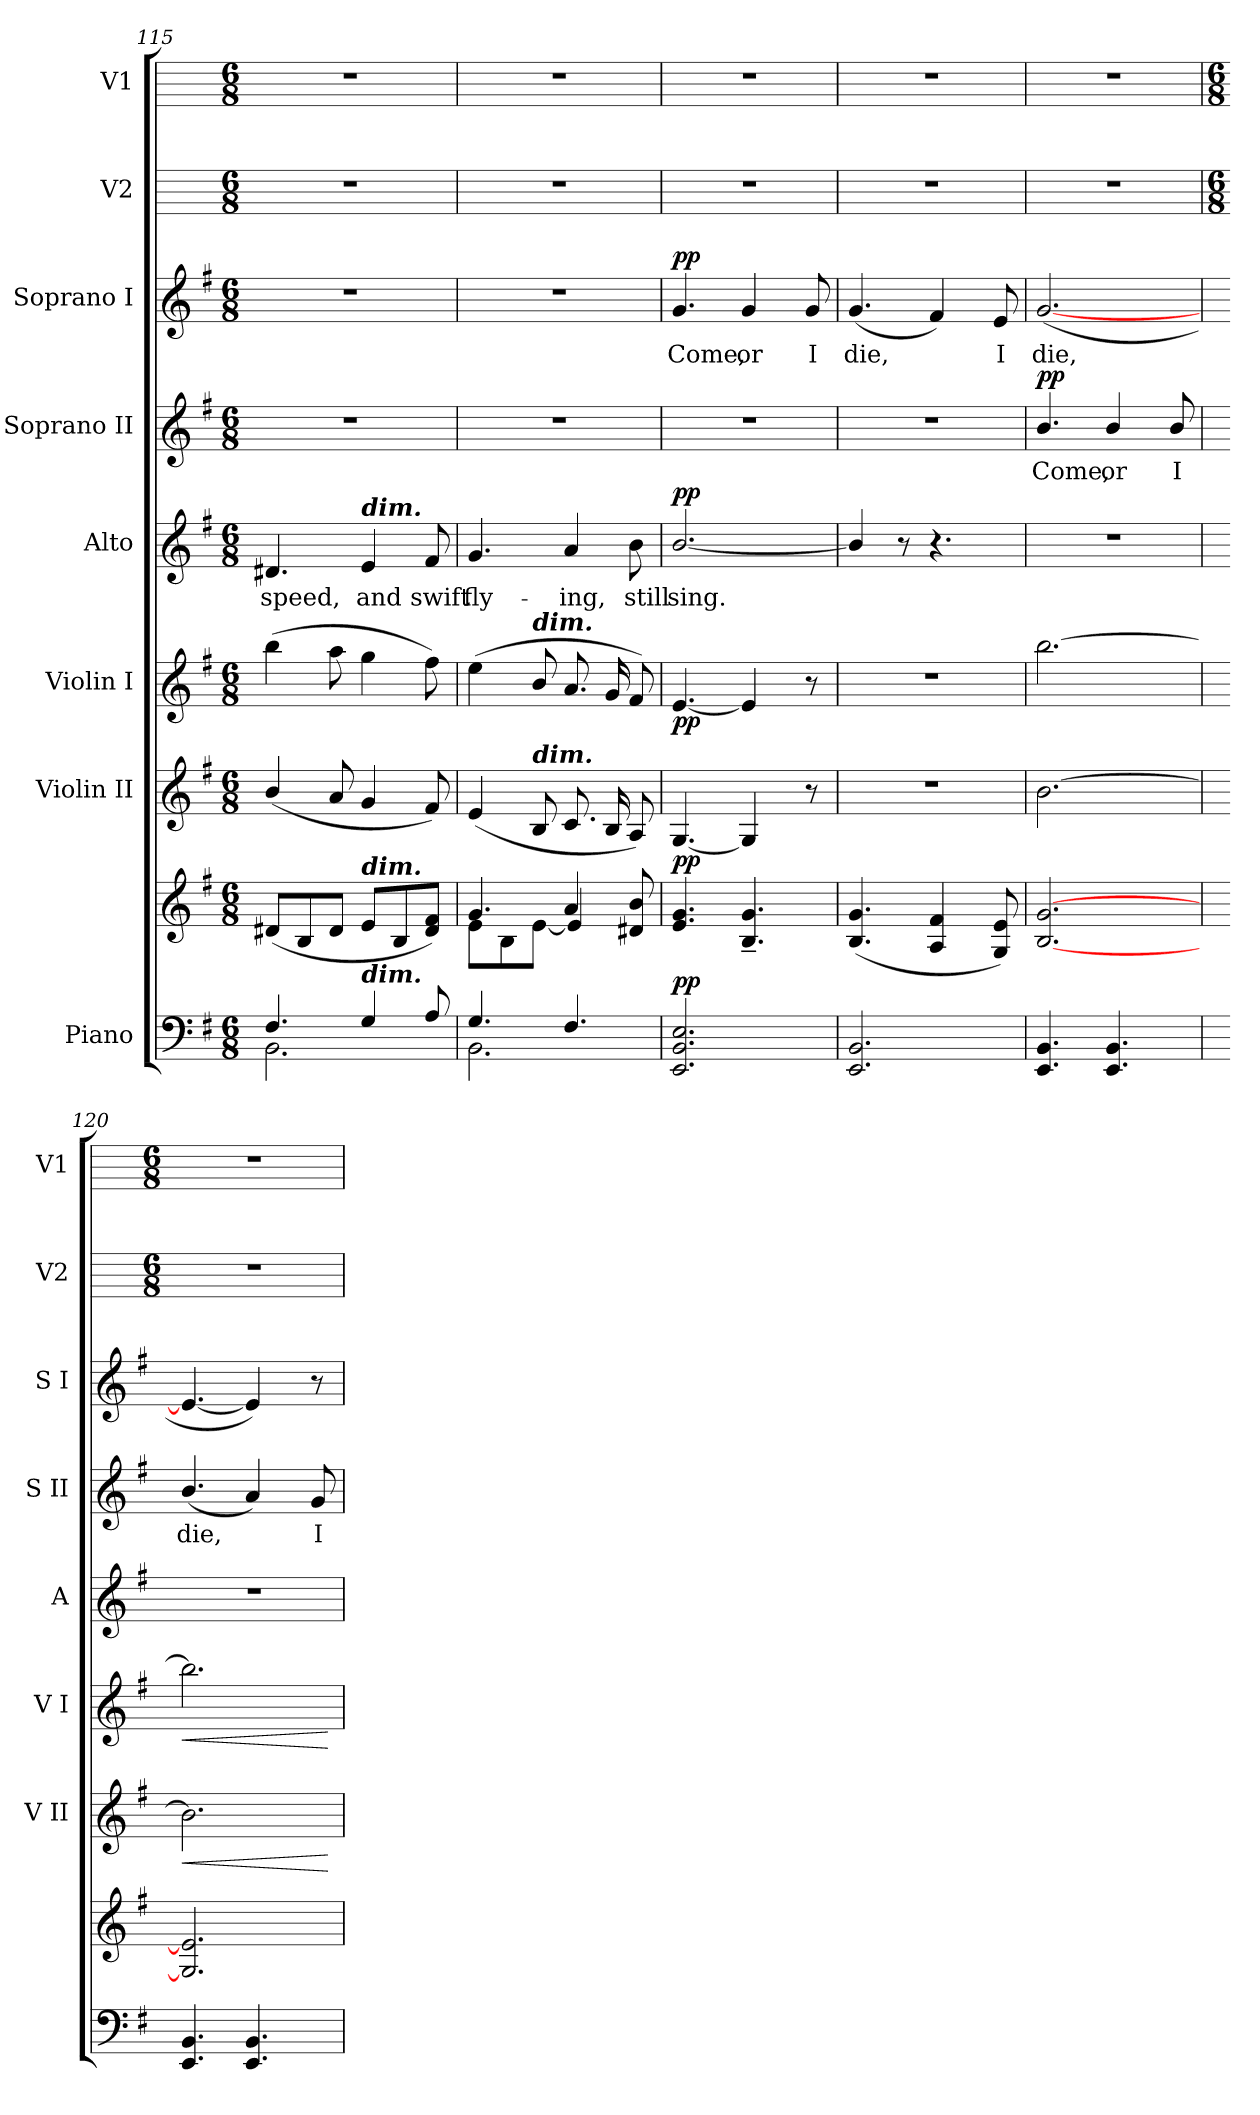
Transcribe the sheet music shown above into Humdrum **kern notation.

**kern	**kern	**dynam	**kern	**dynam	**kern	**dynam	**kern	**text	**dynam	**kern	**text	**dynam	**kern	**text	**dynam	**kern	**kern
*part8	*part8	*part8	*part7	*part7	*part6	*part6	*part5	*part5	*part5	*part4	*part4	*part4	*part3	*part3	*part3	*part2	*part1
*staff9	*staff8	*staff8/9	*staff7	*staff7	*staff6	*staff6	*staff5	*staff5	*staff5	*staff4	*staff4	*staff4	*staff3	*staff3	*staff3	*staff2	*staff1
*I"Piano	*	*	*I"Violin II	*	*I"Violin I	*	*I"Alto	*	*	*I"Soprano II	*	*	*I"Soprano I	*	*	*I"V2	*I"V1
*	*	*	*I'V II	*	*I'V I	*	*I'A	*	*	*I'S II	*	*	*I'S I	*	*	*I'V2	*I'V1
*clefF4	*clefG2	*	*clefG2	*	*clefG2	*	*clefG2	*	*	*clefG2	*	*	*clefG2	*	*	*	*
*k[f#]	*k[f#]	*	*k[f#]	*	*k[f#]	*	*k[f#]	*	*	*k[f#]	*	*	*k[f#]	*	*	*	*
*G:	*G:	*	*G:	*	*G:	*	*G:	*	*	*G:	*	*	*G:	*	*	*	*
*M6/8	*M6/8	*	*M6/8	*	*M6/8	*	*M6/8	*	*	*M6/8	*	*	*M6/8	*	*	*M6/8	*M6/8
=115	=115	=115	=115	=115	=115	=115	=115	=115	=115	=115	=115	=115	=115	=115	=115	=115	=115
*^	*^	*	*	*	*	*	*	*	*	*	*	*	*	*	*	*	*
!	!	!	!	!	!	!	!	!	!	!LO:LY:b	!	!LO:N:vis=1	!	!	!LO:N:vis=1	!	!	!	!
4.F#	2.BB\	(<8d#XL	2ryy	.	(<4b/	.	(>4bb	.	4.d#X	speed,	.	2.r	.	.	2.r	.	.	2.r	2.r
.	.	8B	.	.	.	.	.	.	.	.	.	.	.	.	.	.	.	.	.
.	.	8d#J	.	.	8a	.	8aa	.	.	.	.	.	.	.	.	.	.	.	.
!	!	!	!	!	!	!	!	!	!LO:TX:a:Bi:t=dim.	!	!	!	!	!	!	!	!	!	!
!	!	!LO:TX:a:Bi:t=dim.	!	!	!	!	!	!	!	!	!	!	!	!	!	!	!	!	!
!LO:TX:a:Bi:t=dim.	!	!	!	!	!	!	!	!	!	!	!	!	!	!	!	!	!	!	!
!	!	!	!	!	!	!	!	!	!	!LO:LY:b	!	!	!	!	!	!	!	!	!
4G	.	8eL	.	.	4g	.	4gg	.	4e	and	.	.	.	.	.	.	.	.	.
.	.	8B	4ryy	.	.	.	.	.	.	.	.	.	.	.	.	.	.	.	.
!	!	!	!	!	!	!	!	!	!	!LO:LY:b	!	!	!	!	!	!	!	!	!
8A	.	8d# 8f#J)	.	.	8f#)	.	8ff#)	.	8f#	swift	.	.	.	.	.	.	.	.	.
=116	=116	=116	=116	=116	=116	=116	=116	=116	=116	=116	=116	=116	=116	=116	=116	=116	=116	=116	=116
!	!	!	!	!	!	!	!	!	!	!LO:LY:b	!	!LO:N:vis=1	!	!	!LO:N:vis=1	!	!	!	!
4.G/	2.BB\	4.g	8e\L	.	(<4e	.	(<4ee	.	4.g	fly-	.	2.r	.	.	2.r	.	.	2.r	2.r
.	.	.	8B\	.	.	.	.	.	.	.	.	.	.	.	.	.	.	.	.
!	!	!	!	!	!	!	!LO:TX:a:Bi:t=dim.	!	!	!	!	!	!	!	!	!	!	!	!
!	!	!	!	!	!LO:TX:a:Bi:t=dim.	!	!	!	!	!	!	!	!	!	!	!	!	!	!
.	.	.	[8e\J	.	8B	.	8b/	.	.	.	.	.	.	.	.	.	.	.	.
!	!	!	!	!	!	!	!	!	!	!LO:LY:b	!	!	!	!	!	!	!	!	!
4.F#/	.	4a	4e/]	.	8.cL	.	8.aL	.	4a	-ing,	.	.	.	.	.	.	.	.	.
.	.	.	.	.	16BL	.	16gL	.	.	.	.	.	.	.	.	.	.	.	.
!	!	!	!	!	!	!	!	!	!	!LO:LY:b	!	!	!	!	!	!	!	!	!
.	.	8d#X 8b	8ryy	.	8AJ)	.	8f#J)	.	8b	still	.	.	.	.	.	.	.	.	.
=117	=117	=117	=117	=117	=117	=117	=117	=117	=117	=117	=117	=117	=117	=117	=117	=117	=117	=117	=117
!	!	!	!	!LO:DY:a=2	!	!LO:DY:b	!	!LO:DY:b	!	!LO:LY:b	!LO:DY:b	!LO:N:vis=1	!	!	!	!LO:LY:b	!LO:DY:b	!	!
2.EE 2.BB 2.E	2ryy	4.e 4.g	2ryy	pp	[4.G	pp	[4.e	pp	[2.b/	sing.	pp	2.r	.	.	4.g	Come,	pp	2.r	2.r
!	!	!	!	!	!	!	!	!	!	!	!	!	!	!	!	!LO:LY:b	!	!	!
.	.	4.B~ 4.g~	.	.	4G]	.	4e]	.	.	.	.	.	.	.	4g	or	.	.	.
.	4ryy	.	4ryy	.	.	.	.	.	.	.	.	.	.	.	.	.	.	.	.
!	!	!	!	!	!	!	!	!	!	!	!	!	!	!	!	!LO:LY:b	!	!	!
.	.	.	.	.	8r	.	8r	.	.	.	.	.	.	.	8g	I	.	.	.
=118	=118	=118	=118	=118	=118	=118	=118	=118	=118	=118	=118	=118	=118	=118	=118	=118	=118	=118	=118
!	!	!	!	!	!LO:N:vis=1	!	!LO:N:vis=1	!	!	!	!	!LO:N:vis=1	!	!	!	!LO:LY:b	!	!	!
2.EE 2.BB	2ryy	(<4.B 4.g	2ryy	.	2.r	.	2.r	.	4b/]	.	.	2.r	.	.	(<4.g	die,	.	2.r	2.r
.	.	.	.	.	.	.	.	.	8r	.	.	.	.	.	.	.	.	.	.
.	.	4A 4f#	.	.	.	.	.	.	4.r	.	.	.	.	.	4f#)	.	.	.	.
.	4ryy	.	4ryy	.	.	.	.	.	.	.	.	.	.	.	.	.	.	.	.
!	!	!	!	!	!	!	!	!	!	!	!	!	!	!	!	!LO:LY:b	!	!	!
.	.	8G 8e)	.	.	.	.	.	.	.	.	.	.	.	.	8e	I	.	.	.
=119	=119	=119	=119	=119	=119	=119	=119	=119	=119	=119	=119	=119	=119	=119	=119	=119	=119	=119	=119
!	!	!	!	!	!	!	!	!	!LO:N:vis=1	!	!	!	!LO:LY:b	!LO:DY:b	!	!LO:LY:b	!	!	!
4.EE 4.BB	2ryy	[2.B [2.g	2ryy	.	[2.b	.	[2.bb	.	2.r	.	.	4.b/	Come,	pp	(<[2.g	die,	.	2.r	2.r
!	!	!	!	!	!	!	!	!	!	!	!	!	!LO:LY:b	!	!	!	!	!	!
4.EE 4.BB	.	.	.	.	.	.	.	.	.	.	.	4b/	or	.	.	.	.	.	.
.	4ryy	.	4ryy	.	.	.	.	.	.	.	.	.	.	.	.	.	.	.	.
!	!	!	!	!	!	!	!	!	!	!	!	!	!LO:LY:b	!	!	!	!	!	!
.	.	.	.	.	.	.	.	.	.	.	.	8b/	I	.	.	.	.	.	.
*v	*v	*	*	*	*	*	*	*	*	*	*	*	*	*	*	*	*	*	*
!!LO:LB:g=z
=120	=120	=120	=120	=120	=120	=120	=120	=120	=120	=120	=120	=120	=120	=120	=120	=120	=120	=120
*	*	*	*	*	*	*	*	*	*	*	*	*	*	*	*	*	*M6/8	*M6/8
!	!	!	!	!	!LO:HP:b	!	!LO:HP:b	!LO:N:vis=1	!	!	!	!LO:LY:b	!	!	!	!	!	!
4.EE 4.BB	2.G] 2.e]	2ryy	.	2.b]	<	2.bb]	<	2.r	.	.	(<4.b/	die,	.	4.e_	.	.	2.r	2.r
4.EE 4.BB	.	.	.	.	.	.	.	.	.	.	4a)	.	.	4e])	.	.	.	.
.	.	4ryy	.	.	.	.	.	.	.	.	.	.	.	.	.	.	.	.
!	!	!	!	!	!	!	!	!	!	!	!	!LO:LY:b	!	!	!	!	!	!
.	.	.	.	.	.	.	.	.	.	.	8g	I	.	8r	.	.	.	.
*	*v	*v	*	*	*	*	*	*	*	*	*	*	*	*	*	*	*	*
.	.	.	.	[	.	[	.	.	.	.	.	.	.	.	.	.	.
=	=	=	=	=	=	=	=	=	=	=	=	=	=	=	=	=	=
*-	*-	*-	*-	*-	*-	*-	*-	*-	*-	*-	*-	*-	*-	*-	*-	*-	*-
